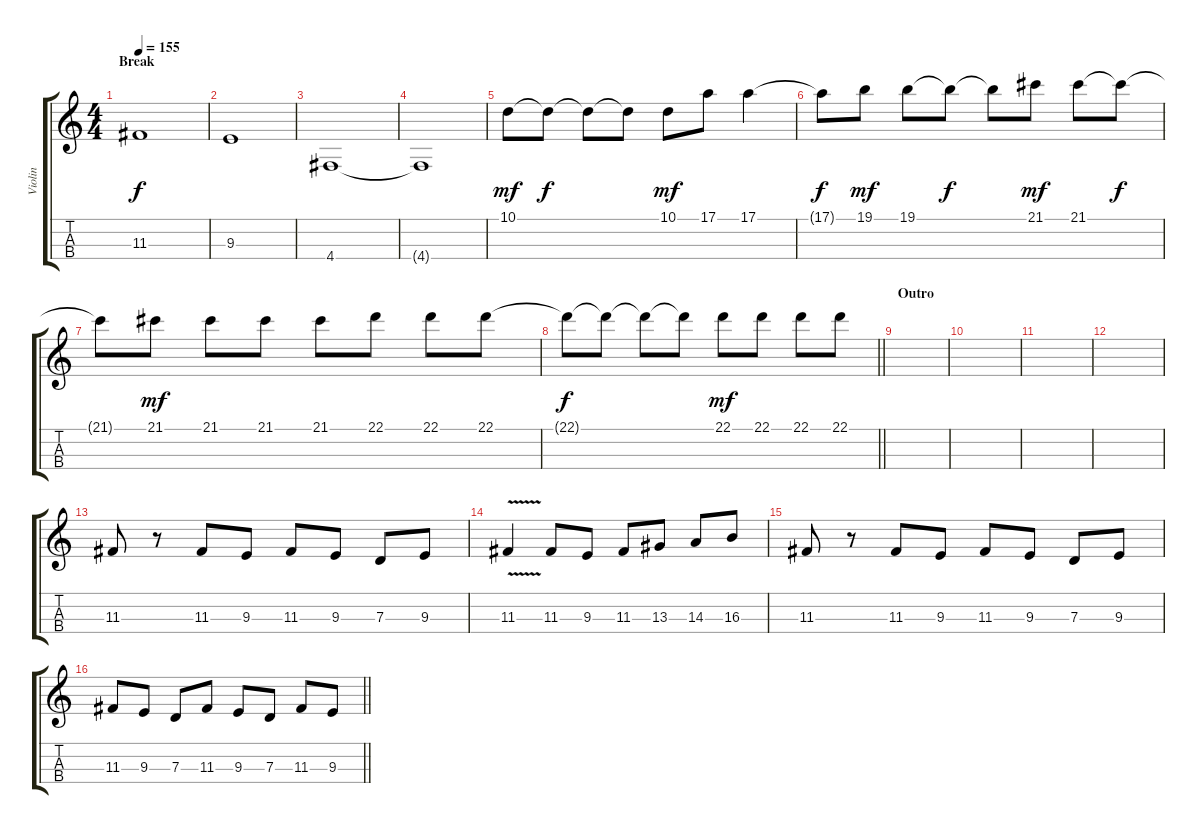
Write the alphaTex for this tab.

\track ("Violin" "Violin") {instrument violin}
\staff {score tabs}
\tuning (E4 B3 G3 D3) {hide}
\ts (4 4)
\section ("" "Break")
\tempo 155
\clef g2
\ks c
11.3.1{dy f} |
9.3.1 |
4.4.1 |
4.4{t}.1 |
10.1.8{dy mf} 10.1{t}.8{dy f} 10.1{t}.8 10.1{t}.8 10.1.8{dy mf} 17.1.8 17.1.4 |
17.1{t}.8{dy f} 19.1.8{dy mf} 19.1.8 19.1{t}.8{dy f} 19.1{t}.8 21.1.8{dy mf} 21.1.8 21.1{t}.8{dy f} |
21.1{t}.8 21.1.8{dy mf} 21.1.8 21.1.8 21.1.8 22.1.8 22.1.8 22.1.8 |
\barLineRight lightlight
22.1{t}.8{dy f} 22.1{t}.8 22.1{t}.8 22.1{t}.8 22.1.8{dy mf} 22.1.8 22.1.8 22.1.8 |
\section ("" "Outro")
|
|
|
|
11.3.8 r.8 11.3.8 9.3.8 11.3.8 9.3.8 7.3.8 9.3.8 |
11.3{v}.4 11.3.8 9.3.8 11.3.8 13.3.8 14.3.8 16.3.8 |
11.3.8 r.8 11.3.8 9.3.8 11.3.8 9.3.8 7.3.8 9.3.8 |
\barLineRight lightlight
11.3.8 9.3.8 7.3.8 11.3.8 9.3.8 7.3.8 11.3.8 9.3.8
